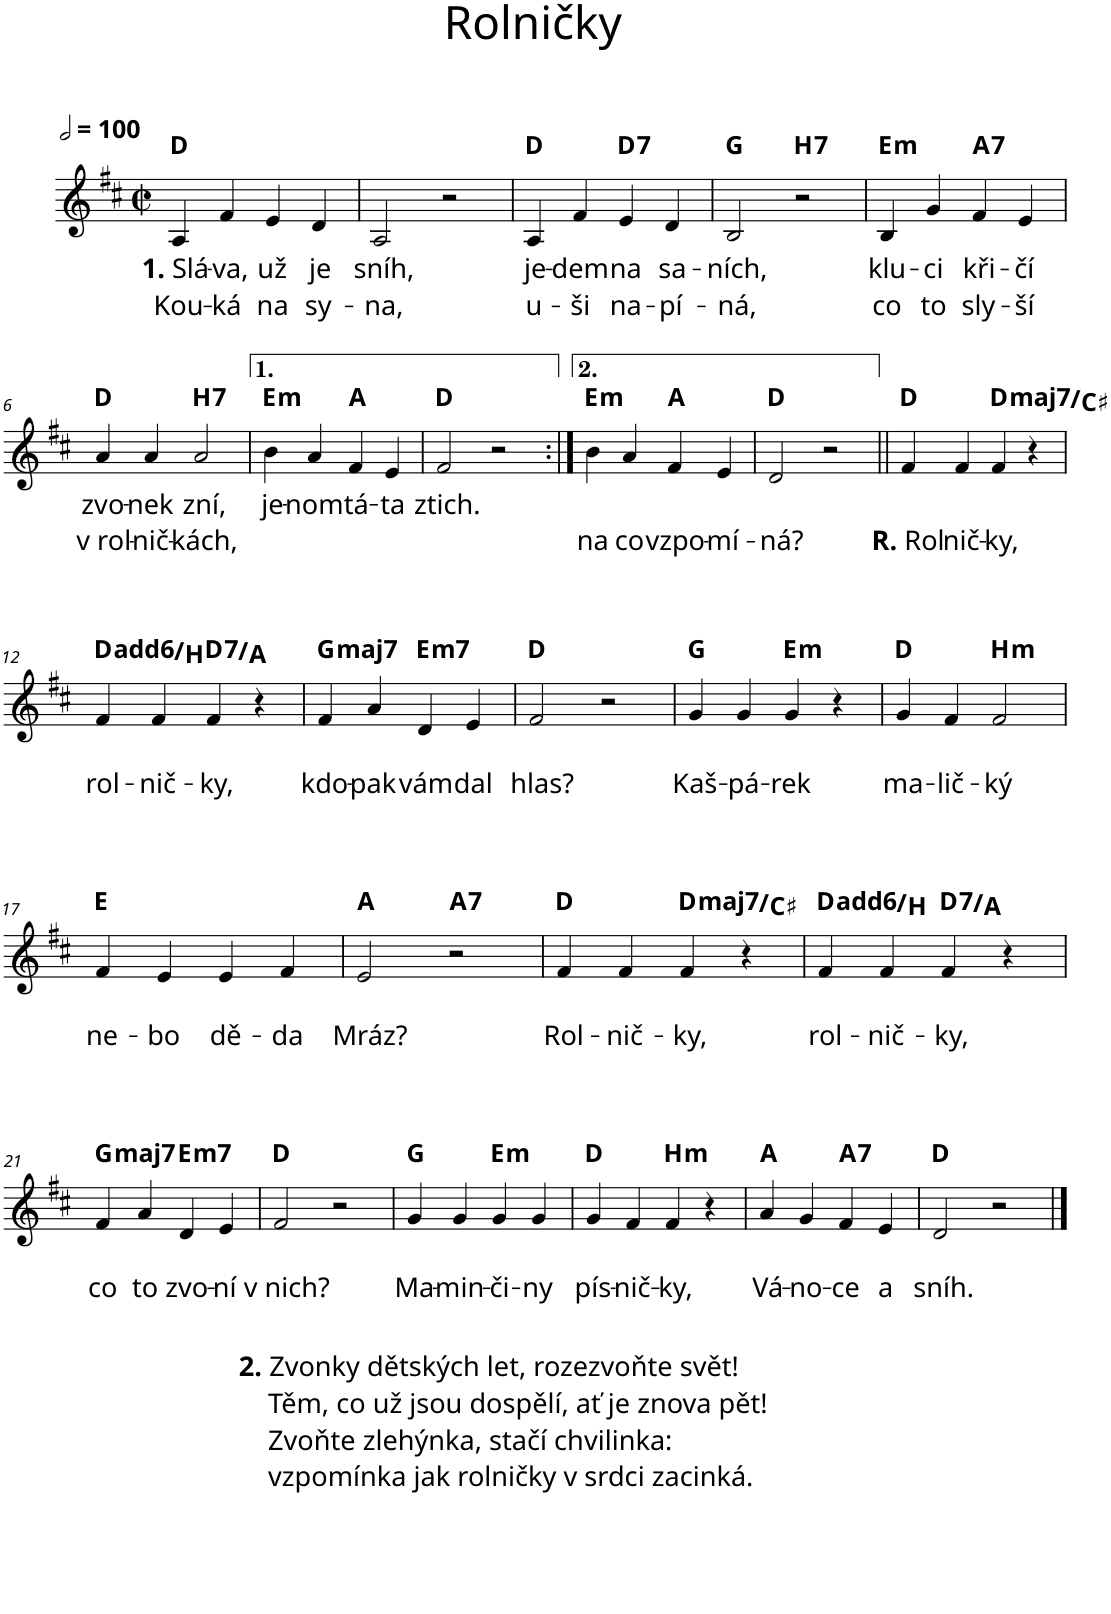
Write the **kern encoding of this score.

**kern	**text	**text	**harte
*part1	*part1	*part1	*part1
*staff1	*staff1	*staff1	*
*I"Piano	*	*	*
*I'Pno.	*	*	*
*clefG2	*	*	*
*k[f#c#]	*	*	*
*M2/2	*	*	*
*met(c|)	*	*	*
*MM200	*	*	*
=1	=1	=1	=1
!	!LO:LY:b	!LO:LY:b	!
4A/	1. Slá	Kou-	D:maj
!	!LO:LY:b	!LO:LY:b	!
4f#/	-va,	-ká	.
!	!LO:LY:b	!LO:LY:b	!
4e/	už	na	.
!	!LO:LY:b	!LO:LY:b	!
4d/	je	sy-	.
=2	=2	=2	=2
!	!LO:LY:b	!LO:LY:b	!
2A/	sníh,	-na,	.
2r	.	.	.
=3	=3	=3	=3
!	!LO:LY:b	!LO:LY:b	!
4A/	je-	u-	D:maj
!	!LO:LY:b	!LO:LY:b	!
4f#/	-dem	-ši	.
!	!LO:LY:b	!LO:LY:b	!LO:H:kt=7
4e/	na	na-	D:7
!	!LO:LY:b	!LO:LY:b	!
4d/	sa-	-pí-	.
=4	=4	=4	=4
!	!LO:LY:b	!LO:LY:b	!
2B/	-ních,	-ná,	G:maj
!	!	!	!LO:H:kt=7
2r	.	.	B:7
=5	=5	=5	=5
!	!LO:LY:b	!LO:LY:b	!LO:H:kt=m
4B/	klu-	co	E:min
!	!LO:LY:b	!LO:LY:b	!
4g/	-ci	to	.
!	!LO:LY:b	!LO:LY:b	!LO:H:kt=7
4f#/	kři-	sly-	A:7
!	!LO:LY:b	!LO:LY:b	!
4e/	-čí	-ší	.
!!LO:LB:g=z
=6	=6	=6	=6
!	!LO:LY:b	!LO:LY:b	!
4a/	zvo-	v rol-	D:maj
!	!LO:LY:b	!LO:LY:b	!
4a/	-nek	-nič-	.
!	!LO:LY:b	!LO:LY:b	!LO:H:kt=7
2a/	zní,	-kách,	B:7
=7	=7	=7	=7
!	!LO:LY:b	!	!LO:H:kt=m
4b\	je-	.	E:min
!	!LO:LY:b	!	!
4a/	-nom	.	.
!	!LO:LY:b	!	!
4f#/	tá-	.	A:maj
!	!LO:LY:b	!	!
4e/	-ta	.	.
=8	=8	=8	=8
!	!LO:LY:b	!	!
2f#/	ztich.	.	D:maj
2r	.	.	.
=9:|!	=9:|!	=9:|!	=9:|!
!	!	!LO:LY:b	!LO:H:kt=m
4b\	.	na	E:min
!	!	!LO:LY:b	!
4a/	.	co	.
!	!	!LO:LY:b	!
4f#/	.	vzpo-	A:maj
!	!	!LO:LY:b	!
4e/	.	-mí-	.
=10	=10	=10	=10
!	!	!LO:LY:b	!
2d/	.	-ná?	D:maj
2r	.	.	.
=11||	=11||	=11||	=11||
!	!	!LO:LY:b	!
4f#/	.	R. Rol	D:maj
!	!	!LO:LY:b	!
4f#/	.	nič-	.
!	!	!LO:LY:b	!LO:H:kt=maj7
4f#/	.	-ky,	D:maj7/7
4r	.	.	.
!!LO:LB:g=z
=12	=12	=12	=12
!	!	!LO:LY:b	!
4f#/	.	rol-	D:maj(6)/6
!	!	!LO:LY:b	!
4f#/	.	-nič-	.
!	!	!LO:LY:b	!LO:H:kt=7
4f#/	.	-ky,	D:7/5
4r	.	.	.
=13	=13	=13	=13
!	!	!LO:LY:b	!LO:H:kt=maj7
4f#/	.	kdo-	G:maj7
!	!	!LO:LY:b	!
4a/	.	-pak	.
!	!	!LO:LY:b	!LO:H:kt=m7
4d/	.	vám	E:min7
!	!	!LO:LY:b	!
4e/	.	dal	.
=14	=14	=14	=14
!	!	!LO:LY:b	!
2f#/	.	hlas?	D:maj
2r	.	.	.
=15	=15	=15	=15
!	!	!LO:LY:b	!
4g/	.	Kaš-	G:maj
!	!	!LO:LY:b	!
4g/	.	-pá-	.
!	!	!LO:LY:b	!LO:H:kt=m
4g/	.	-rek	E:min
4r	.	.	.
=16	=16	=16	=16
!	!	!LO:LY:b	!
4g/	.	ma-	D:maj
!	!	!LO:LY:b	!
4f#/	.	-lič-	.
!	!	!LO:LY:b	!LO:H:kt=m
2f#/	.	-ký	B:min
!!LO:LB:g=z
=17	=17	=17	=17
!	!	!LO:LY:b	!
4f#/	.	ne-	E:maj
!	!	!LO:LY:b	!
4e/	.	-bo	.
!	!	!LO:LY:b	!
4e/	.	dě-	.
!	!	!LO:LY:b	!
4f#/	.	-da	.
=18	=18	=18	=18
!	!	!LO:LY:b	!
2e/	.	Mráz?	A:maj
!	!	!	!LO:H:kt=7
2r	.	.	A:7
=19	=19	=19	=19
!	!	!LO:LY:b	!
4f#/	.	Rol-	D:maj
!	!	!LO:LY:b	!
4f#/	.	-nič-	.
!	!	!LO:LY:b	!LO:H:kt=maj7
4f#/	.	-ky,	D:maj7/7
4r	.	.	.
=20	=20	=20	=20
!	!	!LO:LY:b	!
4f#/	.	rol-	D:maj(6)/6
!	!	!LO:LY:b	!
4f#/	.	-nič-	.
!	!	!LO:LY:b	!LO:H:kt=7
4f#/	.	-ky,	D:7/5
4r	.	.	.
!!LO:LB:g=z
=21	=21	=21	=21
!	!	!LO:LY:b	!LO:H:kt=maj7
4f#/	.	co	G:maj7
!	!	!LO:LY:b	!
4a/	.	to	.
!	!	!LO:LY:b	!LO:H:kt=m7
4d/	.	zvo-	E:min7
!	!	!LO:LY:b	!
4e/	.	-ní	.
=22	=22	=22	=22
!	!	!LO:LY:b	!
2f#/	.	v nich?	D:maj
2r	.	.	.
=23	=23	=23	=23
!	!	!LO:LY:b	!
4g/	.	Ma-	G:maj
!	!	!LO:LY:b	!
4g/	.	-min-	.
!	!	!LO:LY:b	!LO:H:kt=m
4g/	.	-či-	E:min
!	!	!LO:LY:b	!
4g/	.	-ny	.
=24	=24	=24	=24
!	!	!LO:LY:b	!
4g/	.	pís-	D:maj
!	!	!LO:LY:b	!
4f#/	.	-nič-	.
!	!	!LO:LY:b	!LO:H:kt=m
4f#/	.	-ky,	B:min
4r	.	.	.
=25	=25	=25	=25
!	!	!LO:LY:b	!
4a/	.	Vá-	A:maj
!	!	!LO:LY:b	!
4g/	.	-no-	.
!	!	!LO:LY:b	!LO:H:kt=7
4f#/	.	-ce	A:7
!	!	!LO:LY:b	!
4e/	.	a	.
=26	=26	=26	=26
!	!	!LO:LY:b	!
2d/	.	sníh.	D:maj
2r	.	.	.
==	==	==	==
*-	*-	*-	*-
